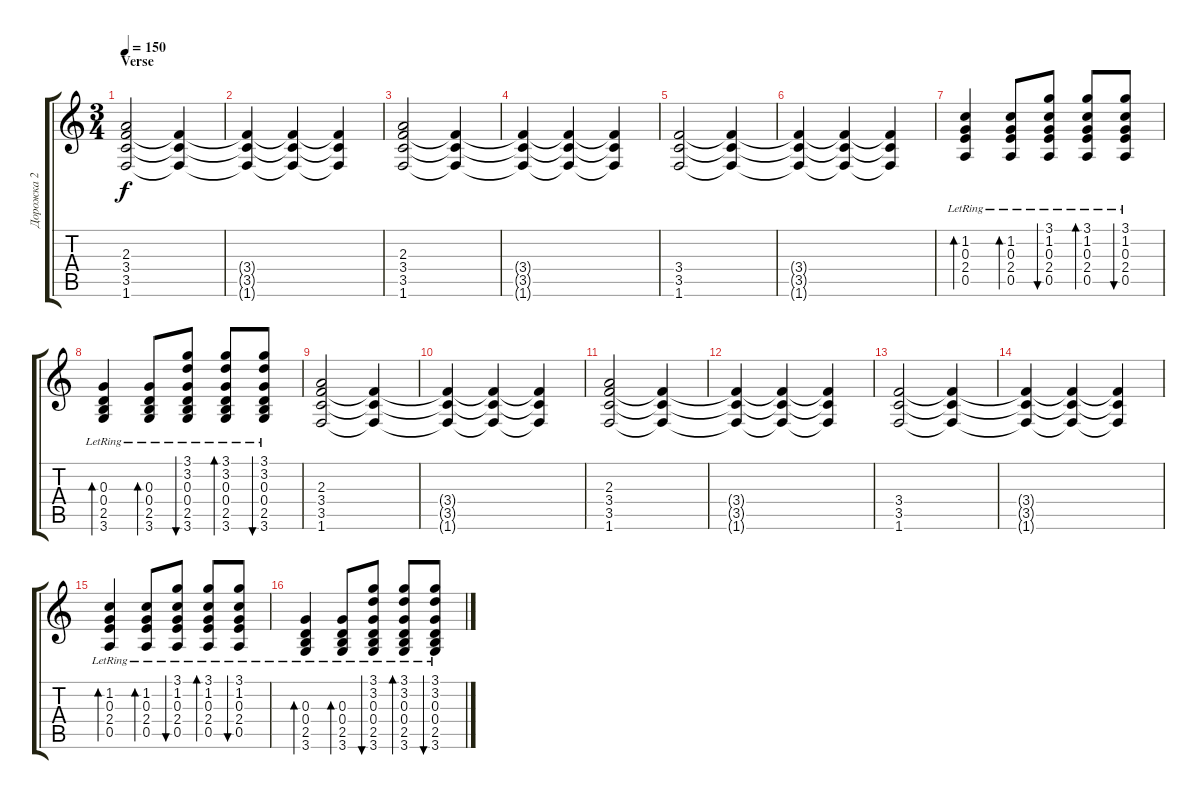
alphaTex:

\track ("Дорожка 2" "Дорожка 2") {instrument acousticguitarsteel}
\staff {score tabs}
\tuning (E4 B3 G3 D3 A2 E2) {hide}
\ts (3 4)
\section ("" "Verse")
\tempo 150
\clef g2
\ks c
(2.3 3.4 3.5 1.6).2{dy f} (3.4{t} 3.5{t} 1.6{t}).4 |
(3.4{t} 3.5{t} 1.6{t}).4 (3.4{t} 3.5{t} 1.6{t}).4 (3.4{t} 3.5{t} 1.6{t}).4 |
(2.3 3.4 3.5 1.6).2 (3.4{t} 3.5{t} 1.6{t}).4 |
(3.4{t} 3.5{t} 1.6{t}).4 (3.4{t} 3.5{t} 1.6{t}).4 (3.4{t} 3.5{t} 1.6{t}).4 |
(3.4 3.5 1.6).2 (3.4{t} 3.5{t} 1.6{t}).4 |
(3.4{t} 3.5{t} 1.6{t}).4 (3.4{t} 3.5{t} 1.6{t}).4 (3.4{t} 3.5{t} 1.6{t}).4 |
(1.2{lr} 0.3{lr} 2.4{lr} 0.5{lr}).4{bd 60} (1.2{lr} 0.3{lr} 2.4{lr} 0.5{lr}).8{bd 60} (3.1{lr} 1.2{lr} 0.3{lr} 2.4{lr} 0.5{lr}).8{bu 60} (3.1{lr} 1.2{lr} 0.3{lr} 2.4{lr} 0.5{lr}).8{bd 60} (3.1{lr} 1.2{lr} 0.3{lr} 2.4{lr} 0.5{lr}).8{bu 60} |
(0.3{lr} 0.4{lr} 2.5{lr} 3.6{lr}).4{bd 60} (0.3{lr} 0.4{lr} 2.5{lr} 3.6{lr}).8{bd 60} (3.1{lr} 3.2{lr} 0.3{lr} 0.4{lr} 2.5{lr} 3.6{lr}).8{bu 60} (3.1{lr} 3.2{lr} 0.3{lr} 0.4{lr} 2.5{lr} 3.6{lr}).8{bd 60} (3.1{lr} 3.2{lr} 0.3{lr} 0.4{lr} 2.5{lr} 3.6{lr}).8{bu 60} |
(2.3 3.4 3.5 1.6).2 (3.4{t} 3.5{t} 1.6{t}).4 |
(3.4{t} 3.5{t} 1.6{t}).4 (3.4{t} 3.5{t} 1.6{t}).4 (3.4{t} 3.5{t} 1.6{t}).4 |
(2.3 3.4 3.5 1.6).2 (3.4{t} 3.5{t} 1.6{t}).4 |
(3.4{t} 3.5{t} 1.6{t}).4 (3.4{t} 3.5{t} 1.6{t}).4 (3.4{t} 3.5{t} 1.6{t}).4 |
(3.4 3.5 1.6).2 (3.4{t} 3.5{t} 1.6{t}).4 |
(3.4{t} 3.5{t} 1.6{t}).4 (3.4{t} 3.5{t} 1.6{t}).4 (3.4{t} 3.5{t} 1.6{t}).4 |
(1.2{lr} 0.3{lr} 2.4{lr} 0.5{lr}).4{bd 60} (1.2{lr} 0.3{lr} 2.4{lr} 0.5{lr}).8{bd 60} (3.1{lr} 1.2{lr} 0.3{lr} 2.4{lr} 0.5{lr}).8{bu 60} (3.1{lr} 1.2{lr} 0.3{lr} 2.4{lr} 0.5{lr}).8{bd 60} (3.1{lr} 1.2{lr} 0.3{lr} 2.4{lr} 0.5{lr}).8{bu 60} |
(0.3{lr} 0.4{lr} 2.5{lr} 3.6{lr}).4{bd 60} (0.3{lr} 0.4{lr} 2.5{lr} 3.6{lr}).8{bd 60} (3.1{lr} 3.2{lr} 0.3{lr} 0.4{lr} 2.5{lr} 3.6{lr}).8{bu 60} (3.1{lr} 3.2{lr} 0.3{lr} 0.4{lr} 2.5{lr} 3.6{lr}).8{bd 60} (3.1{lr} 3.2{lr} 0.3{lr} 0.4{lr} 2.5{lr} 3.6{lr}).8{bu 60}
